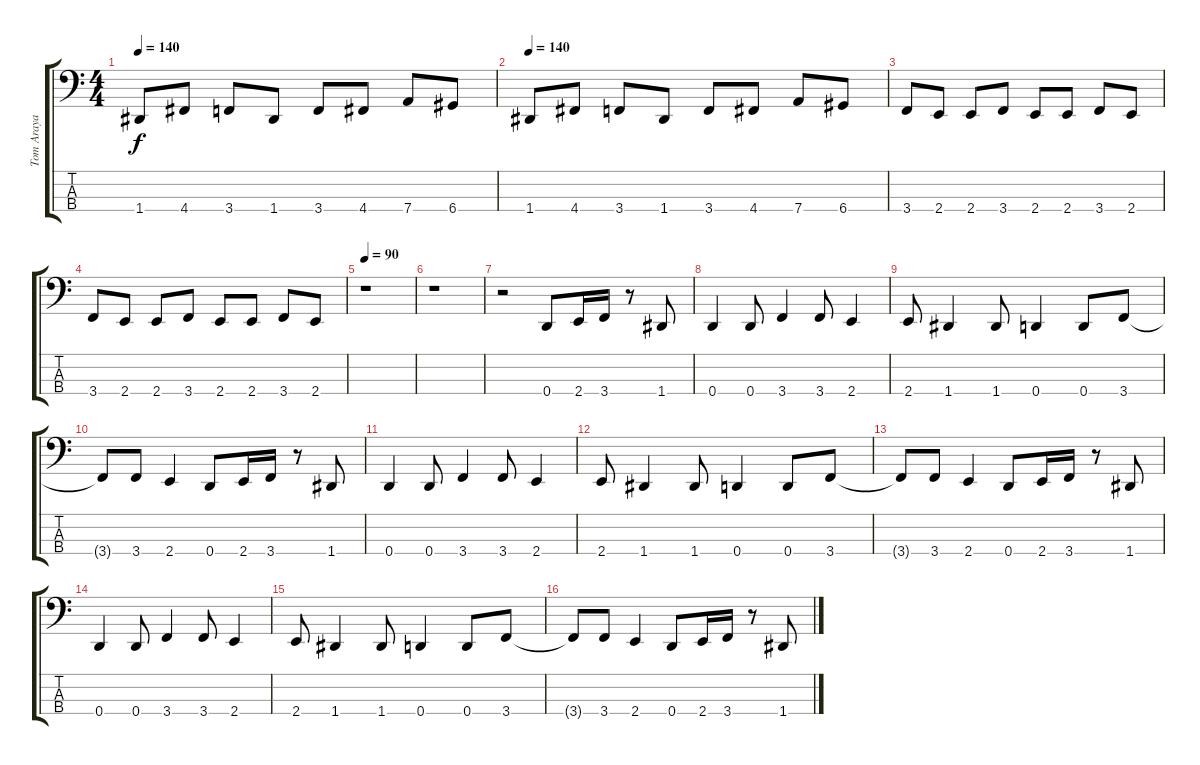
\track ("Tom Araya" "Tom Araya") {instrument electricbasspick}
\staff {score tabs}
\tuning (G2 D2 A1 D1) {hide}
\ts (4 4)
\tempo 140
\clef f4
\ks c
1.4.8{dy f} 4.4.8 3.4.8 1.4.8 3.4.8 4.4.8 7.4.8 6.4.8 |
\tempo 140
1.4.8 4.4.8 3.4.8 1.4.8 3.4.8 4.4.8 7.4.8 6.4.8 |
3.4.8 2.4.8 2.4.8 3.4.8 2.4.8 2.4.8 3.4.8 2.4.8 |
3.4.8 2.4.8 2.4.8 3.4.8 2.4.8 2.4.8 3.4.8 2.4.8 |
\tempo 90
r.1 |
r.1 |
r.2 0.4.8 2.4.16 3.4.16 r.8 1.4.8 |
0.4.4 0.4.8 3.4.4 3.4.8 2.4.4 |
2.4.8 1.4.4 1.4.8 0.4.4 0.4.8 3.4.8 |
3.4{t}.8 3.4.8 2.4.4 0.4.8 2.4.16 3.4.16 r.8 1.4.8 |
0.4.4 0.4.8 3.4.4 3.4.8 2.4.4 |
2.4.8 1.4.4 1.4.8 0.4.4 0.4.8 3.4.8 |
3.4{t}.8 3.4.8 2.4.4 0.4.8 2.4.16 3.4.16 r.8 1.4.8 |
0.4.4 0.4.8 3.4.4 3.4.8 2.4.4 |
2.4.8 1.4.4 1.4.8 0.4.4 0.4.8 3.4.8 |
3.4{t}.8 3.4.8 2.4.4 0.4.8 2.4.16 3.4.16 r.8 1.4.8
